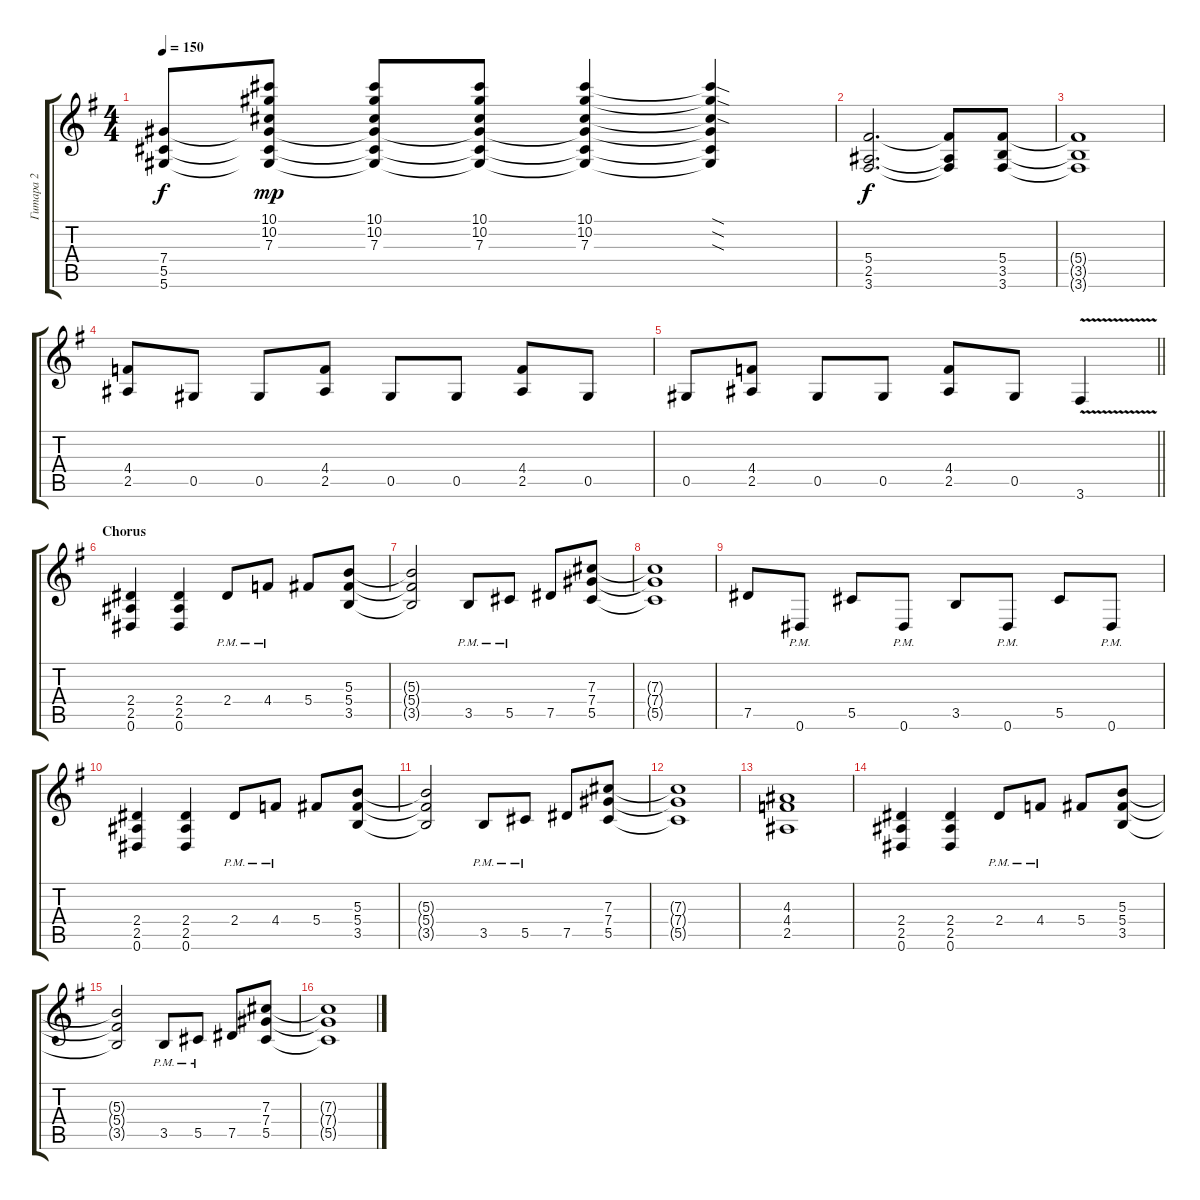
\track ("Гитара 2" "Гитара 2") {instrument distortionguitar}
\staff {score tabs}
\tuning (Eb4 Bb3 Gb3 Db3 Ab2 Eb2) {hide}
\ts (4 4)
\tempo 150
\clef g2
\ks eminor
(7.4{t} 5.5{t} 5.6{t}).8{dy f} (10.1 10.2 7.3 7.4{t} 5.5{t} 5.6{t}).8{dy mp} (10.1 10.2 7.3 7.4{t} 5.5{t} 5.6{t}).8 (10.1 10.2 7.3 7.4{t} 5.5{t} 5.6{t}).8 (10.1 10.2 7.3 7.4{t} 5.5{t} 5.6{t}).4 (10.1{sod t} 10.2{sod t} 7.3{sod t} 7.4{t} 5.5{t} 5.6{t}).4 |
(5.4 2.5 3.6).2{d dy f} (5.4{t} 2.5{t} 3.6{t}).8 (5.4 3.5 3.6).8 |
(5.4{t} 3.5{t} 3.6{t}).1 |
(4.4 2.5).8 0.5.8 0.5.8 (4.4 2.5).8 0.5.8 0.5.8 (4.4 2.5).8 0.5.8 |
\barLineRight lightlight
0.5.8 (4.4 2.5).8 0.5.8 0.5.8 (4.4 2.5).8 0.5.8 3.6{v}.4 |
\section ("" "Chorus")
(2.4 2.5 0.6).4 (2.4 2.5 0.6).4 2.4{pm}.8 4.4{pm}.8 5.4.8 (5.3 5.4 3.5).8 |
(5.3{t} 5.4{t} 3.5{t}).2 3.5{pm}.8 5.5{pm}.8 7.5.8 (7.3 7.4 5.5).8 |
(7.3{t} 7.4{t} 5.5{t}).1 |
7.5.8 0.6{pm}.8 5.5.8 0.6{pm}.8 3.5.8 0.6{pm}.8 5.5.8 0.6{pm}.8 |
(2.4 2.5 0.6).4 (2.4 2.5 0.6).4 2.4{pm}.8 4.4{pm}.8 5.4.8 (5.3 5.4 3.5).8 |
(5.3{t} 5.4{t} 3.5{t}).2 3.5{pm}.8 5.5{pm}.8 7.5.8 (7.3 7.4 5.5).8 |
(7.3{t} 7.4{t} 5.5{t}).1 |
(4.3 4.4 2.5).1 |
(2.4 2.5 0.6).4 (2.4 2.5 0.6).4 2.4{pm}.8 4.4{pm}.8 5.4.8 (5.3 5.4 3.5).8 |
(5.3{t} 5.4{t} 3.5{t}).2 3.5{pm}.8 5.5{pm}.8 7.5.8 (7.3 7.4 5.5).8 |
(7.3{t} 7.4{t} 5.5{t}).1
